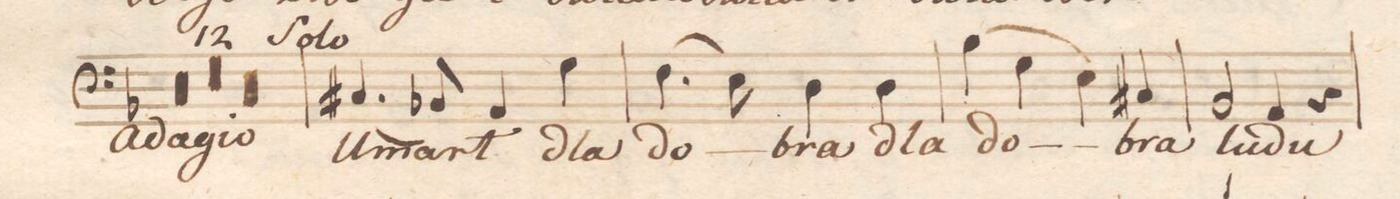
**kern	**text	**dynam
*I"Baʃso	*	*
*clefF4	*	*
*k[b-]	*	*
*met(c)	*	*
*M4/4	*	*
00r	.	.
=26	=26	=26
=27	=27	=27
=28	=28	=28
=29	=29	=29
00r	.	.
=30	=30	=30
=31	=31	=31
=32	=32	=32
=33	=33	=33
00r	.	.
=34	=34	=34
=35	=35	=35
=36	=36	=36
=37	=37	=37
(4.C#X/	U-	.
8BB-/)	.	.
4AA/	-marł	.
4G\	dla	.
=38	=38	=38
(4.F\	do-	.
8E\)	.	.
4D\	-bra	.
4D\	dla	.
=39	=39	=39
(4B-\	do-	.
4G\	.	.
4E\)	.	.
4C#X/	-bra	.
=40	=40	=40
2BB-/	lu-	.
4AA/	-du	.
4r	.	.
=41	=41	=41
*-	*-	*-
